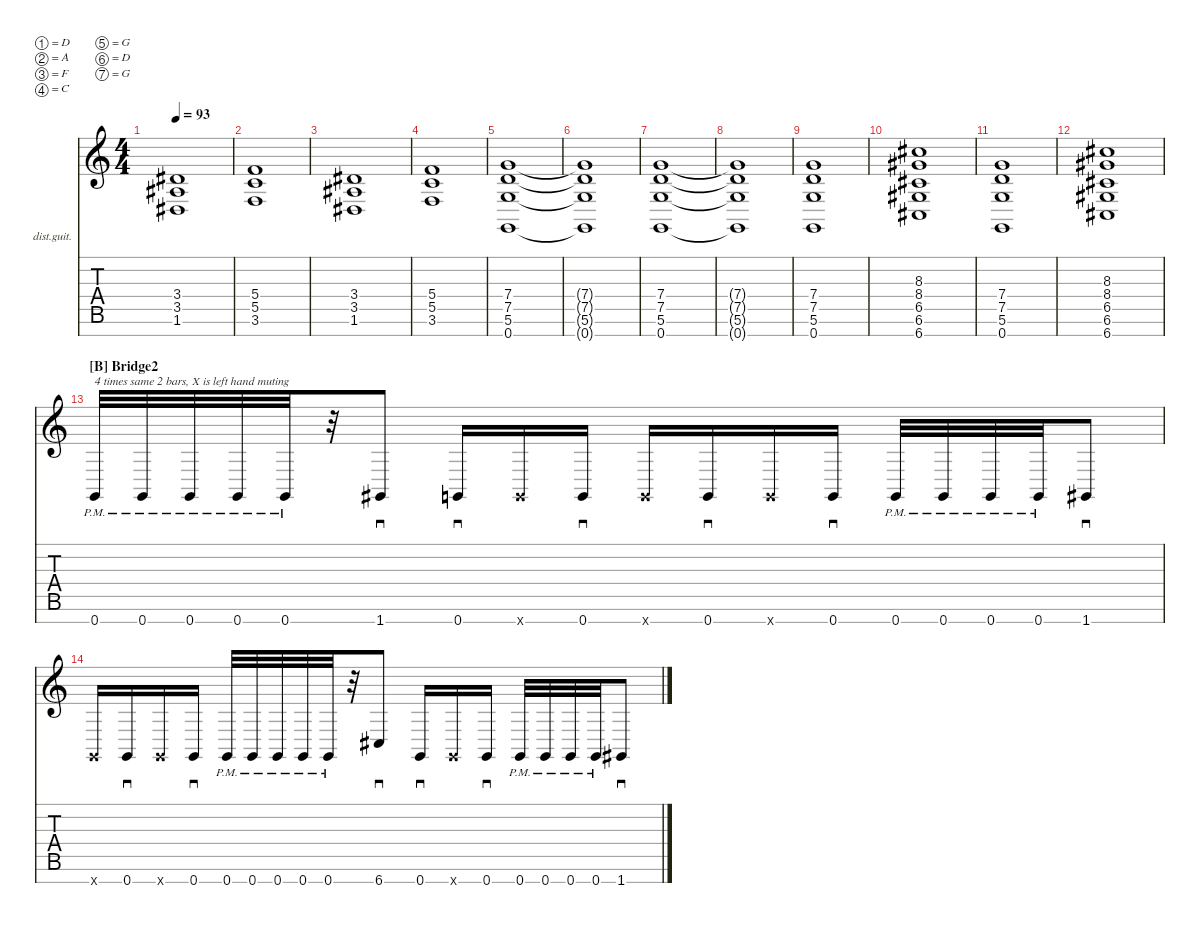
\defaultSystemsLayout 2
\hideDynamics
\bracketExtendMode nobrackets
\firstSystemTrackNameOrientation horizontal
\otherSystemsTrackNameOrientation horizontal
\track ("Rhytm" "dist.guit.") {defaultSystemsLayout 2 instrument distortionguitar}
\staff {score tabs}
\tuning (D4 A3 F3 C3 G2 D2 G1)
\ts (4 4)
\tempo 93
\clef g2
\ks c
(1.6 3.5 3.4).1{dy mf} |
(3.6 5.5 5.4).1 |
(1.6 3.5 3.4).1 |
(3.6 5.5 5.4).1 |
(5.6 7.5 7.4 0.7).1 |
(5.6{t} 7.5{t} 7.4{t} 0.7{t}).1 |
(5.6 7.5 7.4 0.7).1 |
(5.6{t} 7.5{t} 7.4{t} 0.7{t}).1 |
(5.6 7.5 7.4 0.7).1 |
(6.7 6.6 6.5 8.4 8.3).1 |
(5.6 7.5 7.4 0.7).1 |
(6.7 6.6 6.5 8.4 8.3).1 |
\section ("B" "Bridge2")
0.7{pm}.32{txt "4 times same 2 bars, X is left hand muting"} 0.7{pm}.32 0.7{pm}.32 0.7{pm}.32 0.7{pm}.32 r.32 1.7.8{sd} 0.7.16{sd} 0.7{x}.16 0.7.16{sd} 0.7{x}.16 0.7.16{sd} 0.7{x}.16 0.7.16{sd} 0.7{pm}.32 0.7{pm}.32 0.7{pm}.32 0.7{pm}.32 1.7.8{sd} |
0.7{x}.16 0.7.16{sd} 0.7{x}.16 0.7.16{sd} 0.7{pm}.32 0.7{pm}.32 0.7{pm}.32 0.7{pm}.32 0.7{pm}.32 r.32 6.7.8{sd} 0.7.16{sd} 0.7{x}.16 0.7.16{sd} 0.7{pm}.32 0.7{pm}.32 0.7{pm}.32 0.7{pm}.32 1.7.8{sd}
